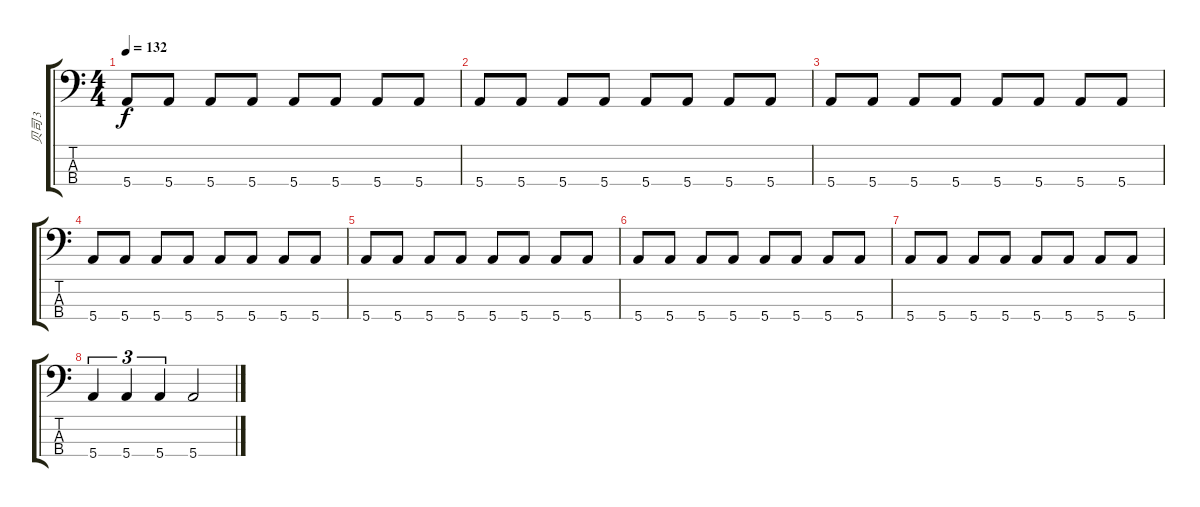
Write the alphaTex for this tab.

\track ("贝司 3" "贝司 3") {instrument electricbassfinger}
\staff {score tabs}
\tuning (G2 D2 A1 E1) {hide}
\ts (4 4)
\tempo 132
\clef f4
\ks c
5.4.8{dy f} 5.4.8 5.4.8 5.4.8 5.4.8 5.4.8 5.4.8 5.4.8 |
5.4.8 5.4.8 5.4.8 5.4.8 5.4.8 5.4.8 5.4.8 5.4.8 |
5.4.8 5.4.8 5.4.8 5.4.8 5.4.8 5.4.8 5.4.8 5.4.8 |
5.4.8 5.4.8 5.4.8 5.4.8 5.4.8 5.4.8 5.4.8 5.4.8 |
5.4.8 5.4.8 5.4.8 5.4.8 5.4.8 5.4.8 5.4.8 5.4.8 |
5.4.8 5.4.8 5.4.8 5.4.8 5.4.8 5.4.8 5.4.8 5.4.8 |
5.4.8 5.4.8 5.4.8 5.4.8 5.4.8 5.4.8 5.4.8 5.4.8 |
5.4.4{tu (3 2)} 5.4.4{tu (3 2)} 5.4.4{tu (3 2)} 5.4.2
